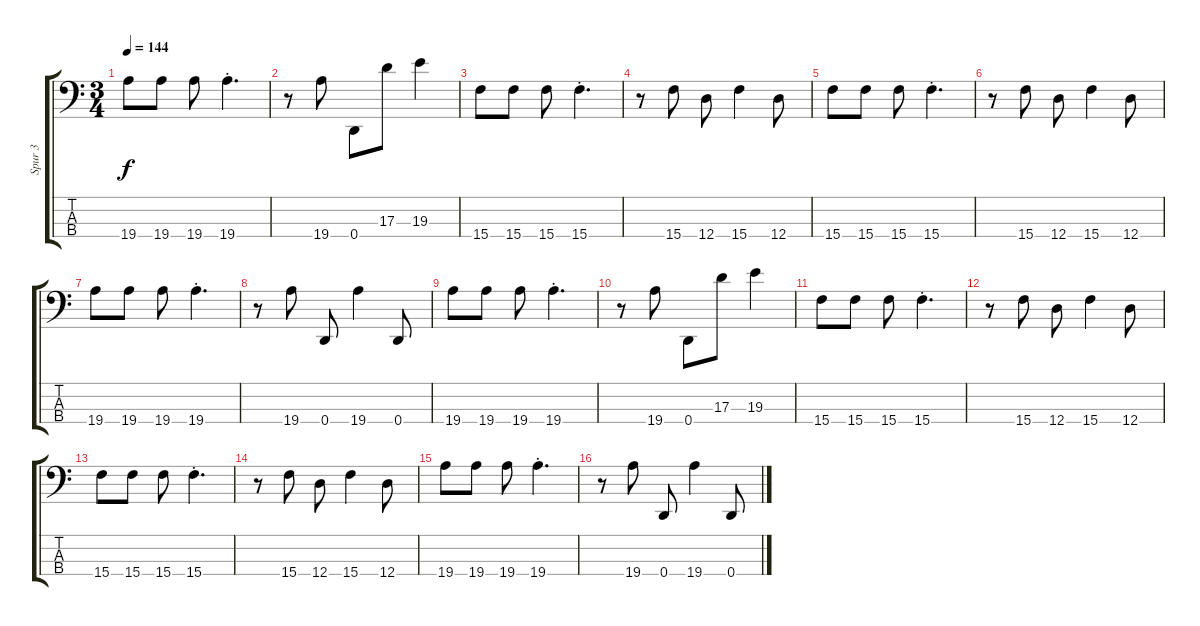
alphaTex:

\track ("Spur 3" "Spur 3") {instrument electricbassfinger}
\staff {score tabs}
\tuning (G2 D2 A1 D1) {hide}
\ts (3 4)
\tempo 144
\clef f4
\ks c
19.4.8{dy f} 19.4.8 19.4.8 19.4{st}.4{d} |
r.8 19.4.8 0.4.8 17.3.8 19.3.4 |
15.4.8 15.4.8 15.4.8 15.4{st}.4{d} |
r.8 15.4.8 12.4.8 15.4.4 12.4.8 |
15.4.8 15.4.8 15.4.8 15.4{st}.4{d} |
r.8 15.4.8 12.4.8 15.4.4 12.4.8 |
19.4.8 19.4.8 19.4.8 19.4{st}.4{d} |
r.8 19.4.8 0.4.8 19.4.4 0.4.8 |
19.4.8 19.4.8 19.4.8 19.4{st}.4{d} |
r.8 19.4.8 0.4.8 17.3.8 19.3.4 |
15.4.8 15.4.8 15.4.8 15.4{st}.4{d} |
r.8 15.4.8 12.4.8 15.4.4 12.4.8 |
15.4.8 15.4.8 15.4.8 15.4{st}.4{d} |
r.8 15.4.8 12.4.8 15.4.4 12.4.8 |
19.4.8 19.4.8 19.4.8 19.4{st}.4{d} |
r.8 19.4.8 0.4.8 19.4.4 0.4.8
